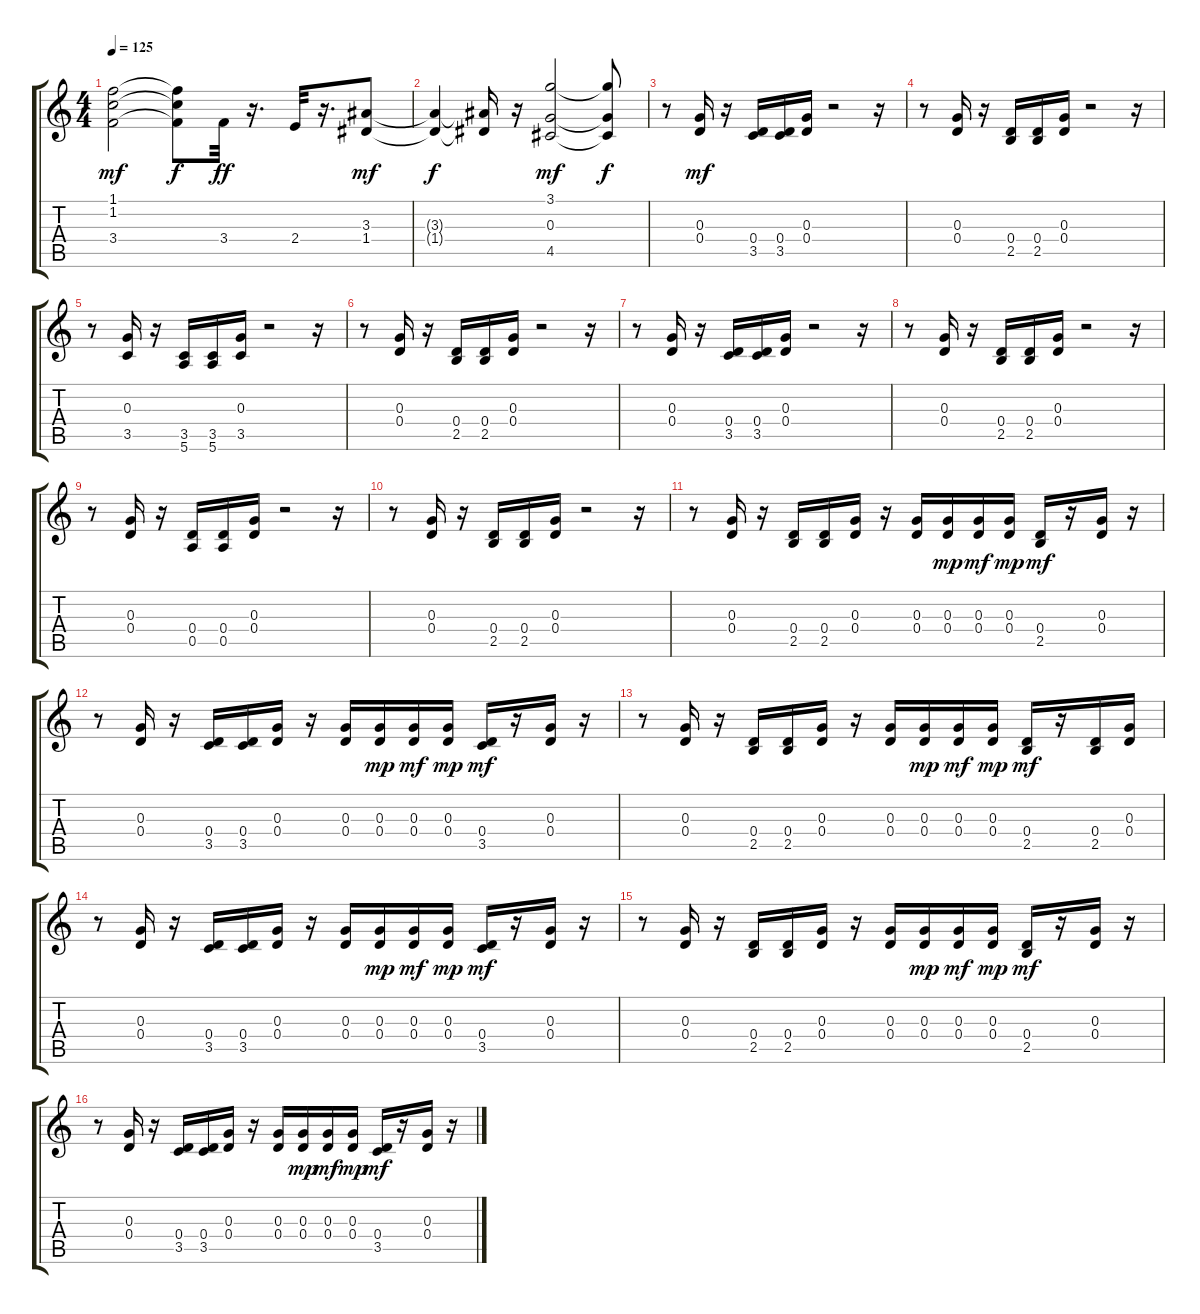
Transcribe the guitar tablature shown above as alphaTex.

\track "" {instrument distortionguitar}
\staff {score tabs}
\tuning (E4 B3 G3 D3 A2 E2) {hide}
\ts (4 4)
\tempo 125
\clef g2
\ks c
(1.1 1.2 3.4).2{dy mf} (1.1{t} 1.2{t} 3.4{t}).8{dy f} 3.4.32{dy ff} r.16{d} 2.4.32 r.16{d} (3.3 1.4).8{dy mf} |
(3.3{t} 1.4{t}).4{dy f} (3.3{t} 1.4{t}).16 r.16 (3.1 0.3 4.5).2{dy mf} (3.1{t} 0.3{t} 4.5{t}).8{dy f} |
r.8 (0.3 0.4).16{dy mf balance 2} r.16 (0.4 3.5).16 (0.4 3.5).16 (0.3 0.4).16 r.2 r.16 |
r.8 (0.3 0.4).16 r.16 (0.4 2.5).16 (0.4 2.5).16 (0.3 0.4).16 r.2 r.16 |
r.8 (0.3 3.5).16 r.16 (3.5 5.6).16 (3.5 5.6).16 (0.3 3.5).16 r.2 r.16 |
r.8 (0.3 0.4).16 r.16 (0.4 2.5).16 (0.4 2.5).16 (0.3 0.4).16 r.2 r.16 |
r.8 (0.3 0.4).16 r.16 (0.4 3.5).16 (0.4 3.5).16 (0.3 0.4).16 r.2 r.16 |
r.8 (0.3 0.4).16 r.16 (0.4 2.5).16 (0.4 2.5).16 (0.3 0.4).16 r.2 r.16 |
r.8 (0.3 0.4).16 r.16 (0.4 0.5).16 (0.4 0.5).16 (0.3 0.4).16 r.2 r.16 |
r.8 (0.3 0.4).16 r.16 (0.4 2.5).16 (0.4 2.5).16 (0.3 0.4).16 r.2 r.16 |
r.8 (0.3 0.4).16 r.16 (0.4 2.5).16 (0.4 2.5).16 (0.3 0.4).16 r.16 (0.3 0.4).16{balance 7} (0.3 0.4).16{dy mp} (0.3 0.4).16{dy mf} (0.3 0.4).16{dy mp} (0.4 2.5).16{dy mf} r.16 (0.3 0.4).16 r.16 |
r.8 (0.3 0.4).16{balance 2} r.16 (0.4 3.5).16 (0.4 3.5).16 (0.3 0.4).16 r.16 (0.3 0.4).16{balance 7} (0.3 0.4).16{dy mp} (0.3 0.4).16{dy mf} (0.3 0.4).16{dy mp} (0.4 3.5).16{dy mf} r.16 (0.3 0.4).16 r.16 |
r.8 (0.3 0.4).16{balance 2} r.16 (0.4 2.5).16 (0.4 2.5).16 (0.3 0.4).16 r.16 (0.3 0.4).16{balance 7} (0.3 0.4).16{dy mp} (0.3 0.4).16{dy mf} (0.3 0.4).16{dy mp} (0.4 2.5).16{dy mf} r.16 (0.4 2.5).16 (0.3 0.4).16 |
r.8 (0.3 0.4).16{balance 2} r.16 (0.4 3.5).16 (0.4 3.5).16 (0.3 0.4).16 r.16 (0.3 0.4).16{balance 7} (0.3 0.4).16{dy mp} (0.3 0.4).16{dy mf} (0.3 0.4).16{dy mp} (0.4 3.5).16{dy mf} r.16 (0.3 0.4).16 r.16 |
r.8 (0.3 0.4).16{balance 2} r.16 (0.4 2.5).16 (0.4 2.5).16 (0.3 0.4).16 r.16 (0.3 0.4).16{balance 7} (0.3 0.4).16{dy mp} (0.3 0.4).16{dy mf} (0.3 0.4).16{dy mp} (0.4 2.5).16{dy mf} r.16 (0.3 0.4).16 r.16 |
r.8 (0.3 0.4).16{balance 2} r.16 (0.4 3.5).16 (0.4 3.5).16 (0.3 0.4).16 r.16 (0.3 0.4).16{balance 7} (0.3 0.4).16{dy mp} (0.3 0.4).16{dy mf} (0.3 0.4).16{dy mp} (0.4 3.5).16{dy mf} r.16 (0.3 0.4).16 r.16
